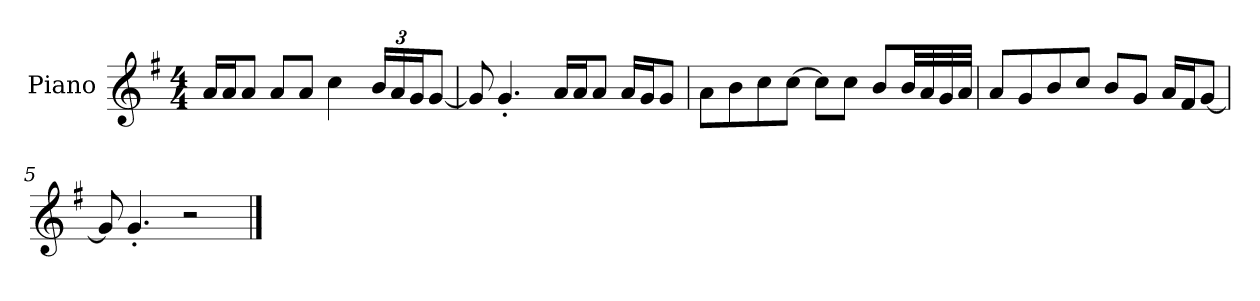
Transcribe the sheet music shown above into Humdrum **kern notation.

**kern
*part1
*staff1
*I"Piano
*I'P-no
*clefG2
*k[f#]
*M4/4
*MM90
=1
16a/LL
16a/J
8a/J
8a/L
8a/J
4cc\
*Xbrackettup
24b/LL
24a/
24g/J
[8g/J
=2
8g/]
4.g'/
16a/LL
16a/J
8a/J
16a/LL
16g/J
8g/J
=3
8a\L
8b\
8cc\
[8cc\J
8cc\L]
8cc\J
8b/L
32b/LL
32a/
32g/
32a/JJJ
=4
8a/L
8g/
8b/
8cc/J
8b/L
8g/J
16a/LL
16f#/J
[8g/J
!!LO:LB:g=z
=5
8g/]
4.g'/
2r
==
*-
